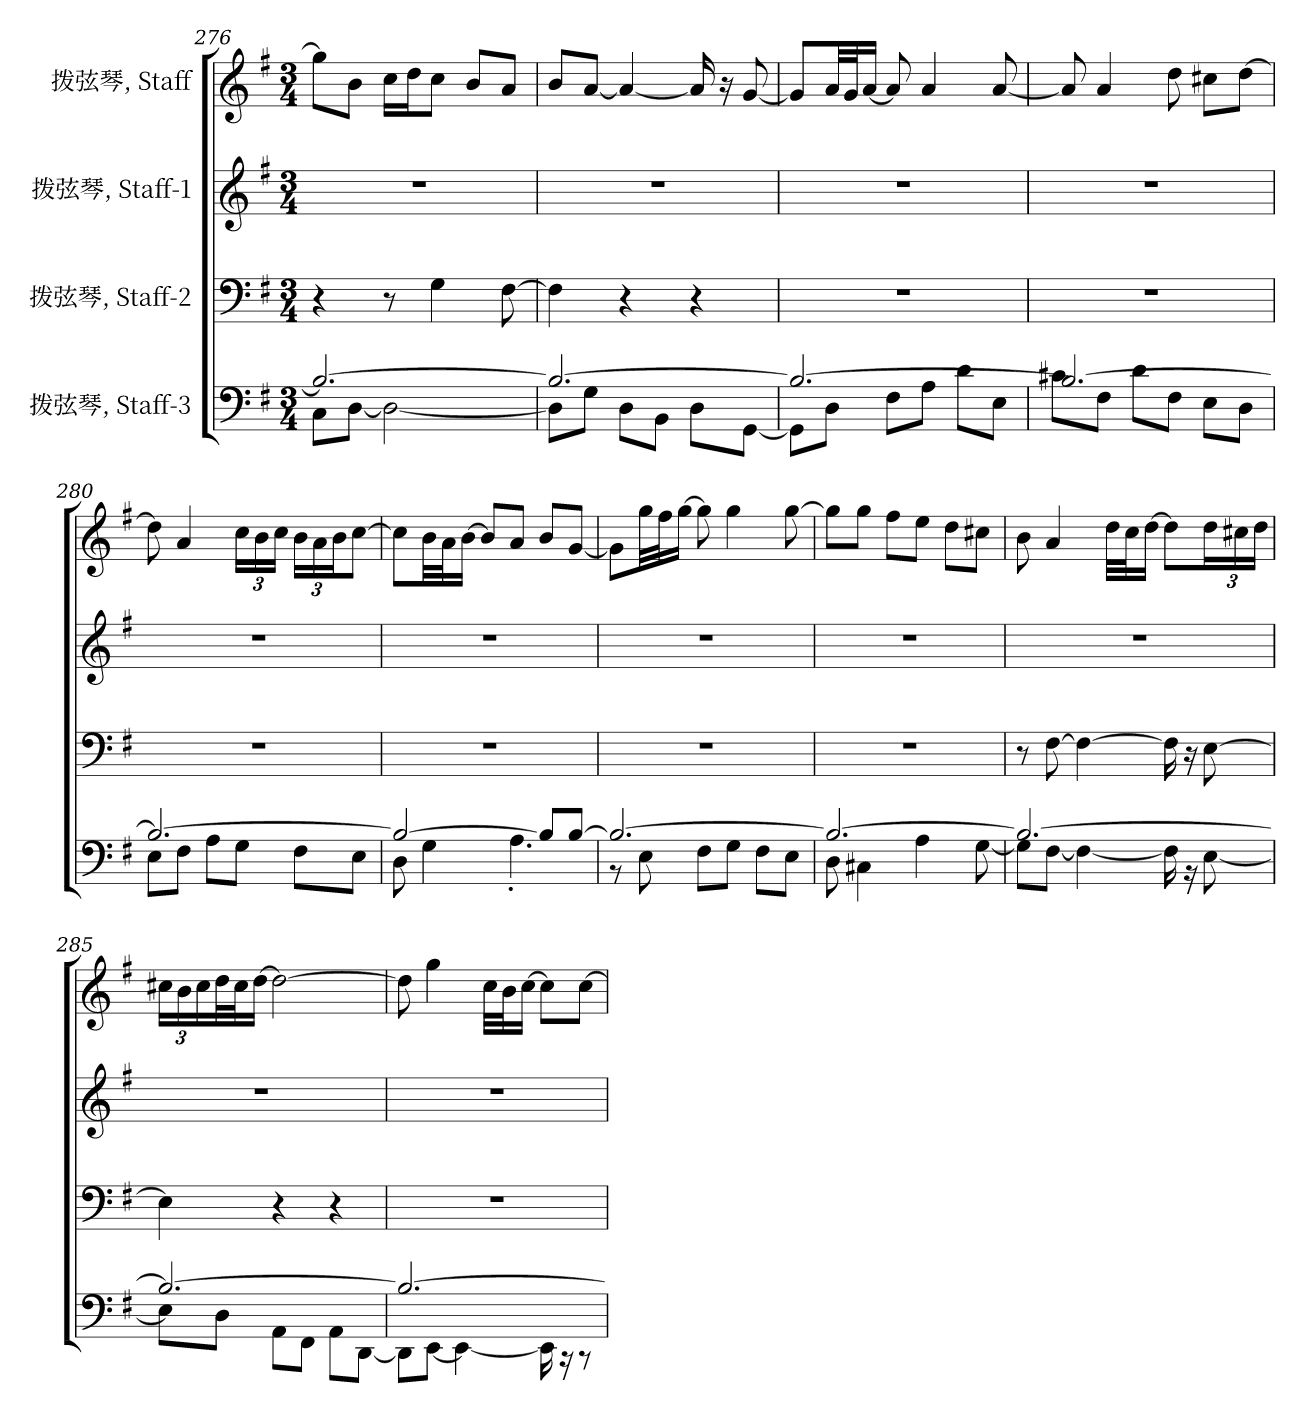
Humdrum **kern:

**kern	**kern	**kern	**kern
*part4	*part3	*part2	*part1
*staff4	*staff3	*staff2	*staff1
*I"拨弦琴, Staff-3	*I"拨弦琴, Staff-2	*I"拨弦琴, Staff-1	*I"拨弦琴, Staff
*clefF4	*clefF4	*clefG2	*clefG2
*k[f#]	*k[f#]	*k[f#]	*k[f#]
*M3/4	*M3/4	*M3/4	*M3/4
=276	=276	=276	=276
*^	*	*	*
2.B/_	8C\L	4r	2.r	8gg\L]
.	[8D\J	.	.	8b\J
.	2D\_	8r	.	16cc\LL
.	.	.	.	16dd\J
.	.	4G\	.	8cc\J
.	.	.	.	8b/L
.	.	[8F#\	.	8a/J
=277	=277	=277	=277	=277
2.B/_	8D\L]	4F#\]	2.r	8b/L
.	8G\J	.	.	[8a/J
.	8D\L	4r	.	4a/_
.	8BB\J	.	.	.
.	8D\L	4r	.	16a/]
.	.	.	.	16r
.	[8GG\J	.	.	[8g/
!!LO:LB:g=z
=278	=278	=278	=278	=278
2.B/_	8GG\L]	2.r	2.r	8g/L]
.	8D\J	.	.	32a/LL
.	.	.	.	32g/J
.	.	.	.	[16a/JJ
.	8F#\L	.	.	8a/]
.	8A\J	.	.	4a/
.	8d\L	.	.	.
.	8E\J	.	.	[8a/
=279	=279	=279	=279	=279
2.B/_	8c#X\L	2.r	2.r	8a/]
.	8F#\J	.	.	4a/
.	8d\L	.	.	.
.	8F#\J	.	.	8dd\
.	8E\L	.	.	8cc#X\L
.	8D\J	.	.	[8dd\J
=280	=280	=280	=280	=280
2.B/_	8E\L	2.r	2.r	8dd\]
.	8F#\J	.	.	4a/
.	8A\L	.	.	.
*	*	*	*	*Xbrackettup
.	8G\J	.	.	24cc\LL
.	.	.	.	24b\
.	.	.	.	24cc\JJ
.	8F#\L	.	.	24b\LL
.	.	.	.	24a\
.	.	.	.	24b\J
.	8E\J	.	.	[8cc\J
=281	=281	=281	=281	=281
2B/_	8D\	2.r	2.r	8cc\L]
.	4G\	.	.	32b\LL
.	.	.	.	32a\J
.	.	.	.	[16b\JJ
.	.	.	.	8b/L]
.	4.A'\	.	.	8a/J
8B/L]	.	.	.	8b/L
[8B/J	.	.	.	[8g/J
!!LO:LB:g=z
=282	=282	=282	=282	=282
2.B/_	8r	2.r	2.r	8g\L]
.	8E\	.	.	32gg\LL
.	.	.	.	32ff#\J
.	.	.	.	[16gg\JJ
.	8F#\L	.	.	8gg\]
.	8G\J	.	.	4gg\
.	8F#\L	.	.	.
.	8E\J	.	.	[8gg\
=283	=283	=283	=283	=283
2.B/_	8D\	2.r	2.r	8gg\L]
.	4C#X\	.	.	8gg\J
.	.	.	.	8ff#\L
.	4A\	.	.	8ee\J
.	.	.	.	8dd\L
.	[8G\	.	.	8cc#X\J
=284	=284	=284	=284	=284
2.B/_	8G\L]	8r	2.r	8b\
.	[8F#\J	[8F#\	.	4a/
.	4F#\_	4F#\_	.	.
.	.	.	.	32dd\LLL
.	.	.	.	32cc\J
.	.	.	.	[16dd\JJ
.	16F#\]	16F#\]	.	8dd\L]
.	16r	16r	.	.
.	[8E\	[8E\	.	24dd\L
.	.	.	.	24cc#X\
.	.	.	.	24dd\JJ
=285	=285	=285	=285	=285
2.B/_	8E\L]	4E\]	2.r	24cc#X\LL
.	.	.	.	24b\
.	.	.	.	24cc#\
.	8D\J	.	.	32dd\L
.	.	.	.	32cc#\J
.	.	.	.	[16dd\JJ
.	8AA\L	4r	.	2dd\_
.	8FF#\J	.	.	.
.	8AA\L	4r	.	.
.	[8DD\J	.	.	.
!!LO:PB:g=z
=286	=286	=286	=286	=286
2.B/_	8DD\L]	2.r	2.r	8dd\]
.	[8EE\J	.	.	4gg\
.	4EE\_	.	.	.
.	.	.	.	32cc\LLL
.	.	.	.	32b\J
.	.	.	.	[16cc\JJ
.	16EE\]	.	.	8cc\L]
.	16r	.	.	.
.	8r	.	.	[8cc\J
*v	*v	*	*	*
=	=	=	=
*-	*-	*-	*-
